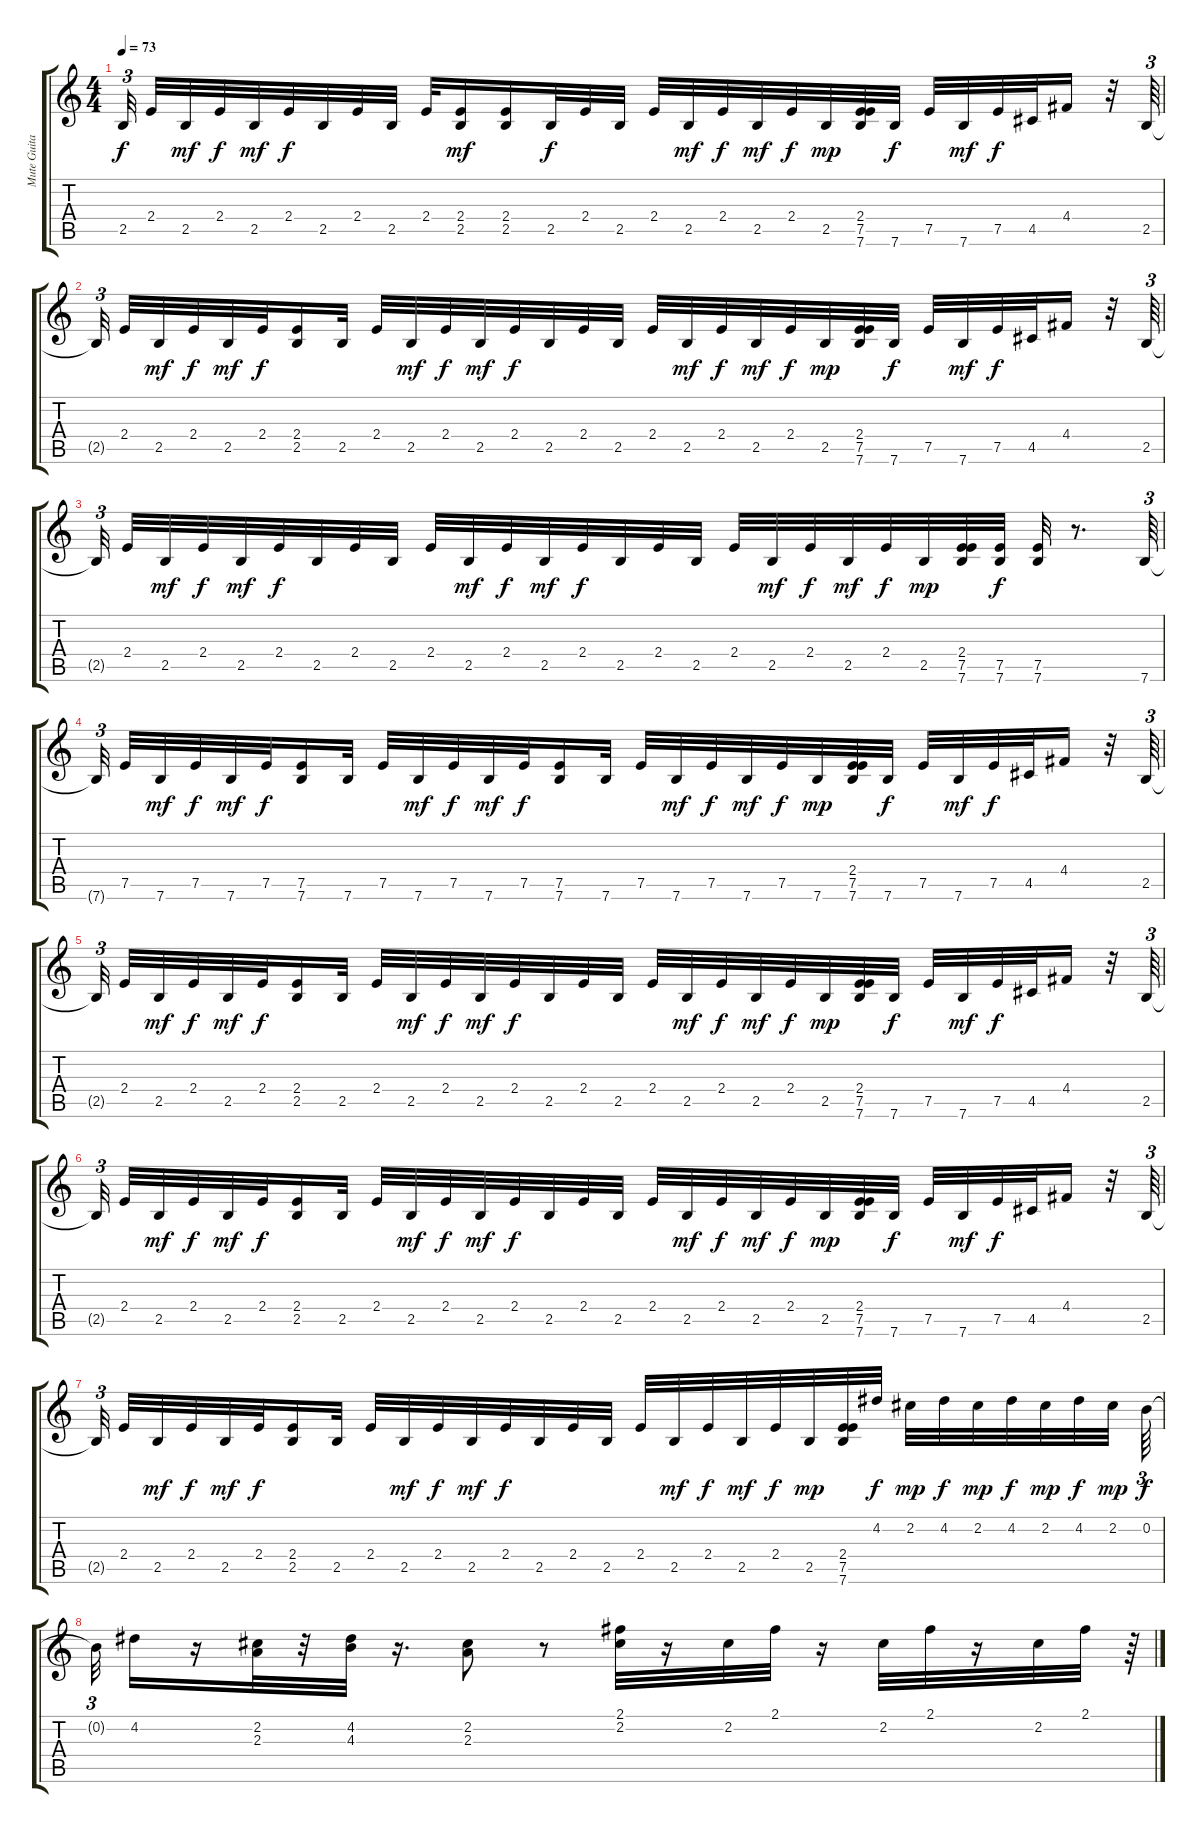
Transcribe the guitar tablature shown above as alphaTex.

\track ("Mute Guitar" "Mute Guita") {instrument electricguitarmuted}
\staff {score tabs}
\tuning (E4 B3 G3 D3 A2 E2) {hide}
\ts (4 4)
\tempo 73
\clef g2
\ks c
2.5{t}.32{tu (3 2) dy f beam splitsecondary} 2.4.32 2.5.32{dy mf} 2.4.32{dy f} 2.5.32{dy mf} 2.4.32{dy f} 2.5.32 2.4.32 2.5.32 2.4.32 (2.4 2.5).16{dy mf} (2.4 2.5).16 2.5.32{dy f} 2.4.32 2.5.32 2.4.32 2.5.32{dy mf} 2.4.32{dy f} 2.5.32{dy mf} 2.4.32{dy f} 2.5.32{dy mp} (2.4 7.5 7.6).32 7.6.32{dy f} 7.5.32 7.6.32{dy mf} 7.5.32{dy f} 4.5.32 4.4.16 r.32 2.5.64{tu (3 2)} |
2.5{t}.32{tu (3 2) beam splitsecondary} 2.4.32 2.5.32{dy mf} 2.4.32{dy f} 2.5.32{dy mf} 2.4.32{dy f} (2.4 2.5).16 2.5.32 2.4.32 2.5.32{dy mf} 2.4.32{dy f} 2.5.32{dy mf} 2.4.32{dy f} 2.5.32 2.4.32 2.5.32 2.4.32 2.5.32{dy mf} 2.4.32{dy f} 2.5.32{dy mf} 2.4.32{dy f} 2.5.32{dy mp} (2.4 7.5 7.6).32 7.6.32{dy f} 7.5.32 7.6.32{dy mf} 7.5.32{dy f} 4.5.32 4.4.16 r.32 2.5.64{tu (3 2)} |
2.5{t}.32{tu (3 2) beam splitsecondary} 2.4.32 2.5.32{dy mf} 2.4.32{dy f} 2.5.32{dy mf} 2.4.32{dy f} 2.5.32 2.4.32 2.5.32 2.4.32 2.5.32{dy mf} 2.4.32{dy f} 2.5.32{dy mf} 2.4.32{dy f} 2.5.32 2.4.32 2.5.32 2.4.32 2.5.32{dy mf} 2.4.32{dy f} 2.5.32{dy mf} 2.4.32{dy f} 2.5.32{dy mp} (2.4 7.5 7.6).32 (7.5 7.6).32{dy f} (7.5 7.6).32 r.8{d} 7.6.64{tu (3 2)} |
7.6{t}.32{tu (3 2) beam splitsecondary} 7.5.32 7.6.32{dy mf} 7.5.32{dy f} 7.6.32{dy mf} 7.5.32{dy f} (7.5 7.6).16 7.6.32 7.5.32 7.6.32{dy mf} 7.5.32{dy f} 7.6.32{dy mf} 7.5.32{dy f} (7.5 7.6).16 7.6.32 7.5.32 7.6.32{dy mf} 7.5.32{dy f} 7.6.32{dy mf} 7.5.32{dy f} 7.6.32{dy mp} (2.4 7.5 7.6).32 7.6.32{dy f} 7.5.32 7.6.32{dy mf} 7.5.32{dy f} 4.5.32 4.4.16 r.32 2.5.64{tu (3 2)} |
2.5{t}.32{tu (3 2) beam splitsecondary} 2.4.32 2.5.32{dy mf} 2.4.32{dy f} 2.5.32{dy mf} 2.4.32{dy f} (2.4 2.5).16 2.5.32 2.4.32 2.5.32{dy mf} 2.4.32{dy f} 2.5.32{dy mf} 2.4.32{dy f} 2.5.32 2.4.32 2.5.32 2.4.32 2.5.32{dy mf} 2.4.32{dy f} 2.5.32{dy mf} 2.4.32{dy f} 2.5.32{dy mp} (2.4 7.5 7.6).32 7.6.32{dy f} 7.5.32 7.6.32{dy mf} 7.5.32{dy f} 4.5.32 4.4.16 r.32 2.5.64{tu (3 2)} |
2.5{t}.32{tu (3 2) beam splitsecondary} 2.4.32 2.5.32{dy mf} 2.4.32{dy f} 2.5.32{dy mf} 2.4.32{dy f} (2.4 2.5).16 2.5.32 2.4.32 2.5.32{dy mf} 2.4.32{dy f} 2.5.32{dy mf} 2.4.32{dy f} 2.5.32 2.4.32 2.5.32 2.4.32 2.5.32{dy mf} 2.4.32{dy f} 2.5.32{dy mf} 2.4.32{dy f} 2.5.32{dy mp} (2.4 7.5 7.6).32 7.6.32{dy f} 7.5.32 7.6.32{dy mf} 7.5.32{dy f} 4.5.32 4.4.16 r.32 2.5.64{tu (3 2)} |
2.5{t}.32{tu (3 2) beam splitsecondary} 2.4.32 2.5.32{dy mf} 2.4.32{dy f} 2.5.32{dy mf} 2.4.32{dy f} (2.4 2.5).16 2.5.32 2.4.32 2.5.32{dy mf} 2.4.32{dy f} 2.5.32{dy mf} 2.4.32{dy f} 2.5.32 2.4.32 2.5.32 2.4.32 2.5.32{dy mf} 2.4.32{dy f} 2.5.32{dy mf} 2.4.32{dy f} 2.5.32{dy mp} (2.4 7.5 7.6).32 4.2.32{dy f} 2.2.32{dy mp} 4.2.32{dy f} 2.2.32{dy mp} 4.2.32{dy f} 2.2.32{dy mp} 4.2.32{dy f} 2.2.32{dy mp beam splitsecondary} 0.2.64{tu (3 2) dy f} |
0.2{t}.32{tu (3 2)} 4.2.16 r.16 (2.2 2.3).32 r.32 (4.2 4.3).32 r.16{d} (2.2 2.3).8 r.8 (2.1 2.2).32 r.16 2.2.32 2.1.32 r.16 2.2.32 2.1.32 r.16 2.2.32 2.1.32 r.64{tu (3 2)}
